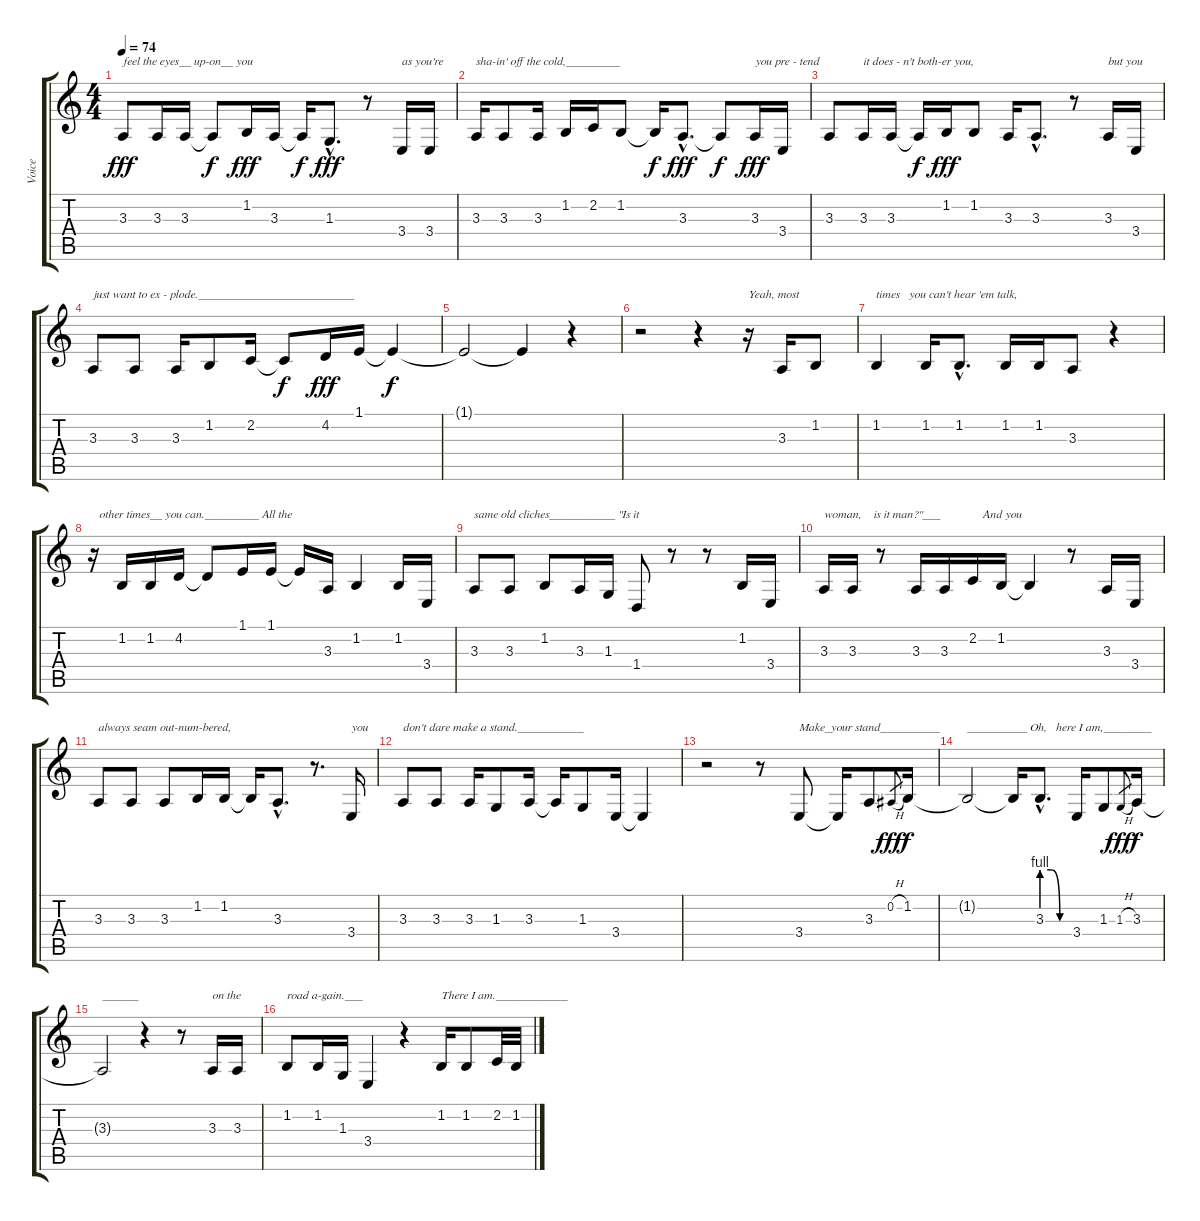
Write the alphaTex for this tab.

\track ("Voice" "Voice") {instrument lead6voice}
\staff {score tabs}
\tuning (Eb4 Bb3 Gb3 Db3 Ab2 Eb2) {hide}
\ts (4 4)
\tempo 74
\clef g2
\ks c
3.3.8{txt "feel the eyes__ up-on__ you" dy fff} 3.3.16 3.3.16 3.3{t}.8{dy f} 1.2.16{dy fff} 3.3.16 3.3{t}.16{dy f} 1.3{hac}.8{d dy fff} r.8 3.4.16{txt "as you're"} 3.4.16 |
3.3.16{txt "sha-in' off the cold,_________"} 3.3.8 3.3.16 1.2.16 2.2.16 1.2.8 1.2{t}.16{dy f} 3.3{hac}.8{d dy fff} 3.3{t}.8{dy f} 3.3.16{txt "you pre - tend" dy fff} 3.4.16 |
3.3.8 3.3.16{txt "it does - n't both-er you,"} 3.3.16 3.3{t}.16{dy f} 1.2.16{dy fff} 1.2.8 3.3.16 3.3{hac}.8{d} r.8 3.3.16{txt "but you"} 3.4.16 |
3.3.8{txt "just want to ex - plode.__________________________"} 3.3.8 3.3.16 1.2.8 2.2.16 2.2{t}.8{dy f} 4.2.16{dy fff} 1.1.16 1.1{t}.4{dy f} |
1.1{t}.2 1.1{t}.4 r.4 |
r.2 r.4 r.16{txt "Yeah, most"} 3.3.16 1.2.8 |
1.2.4{txt "times   you can't hear 'em talk,"} 1.2.16 1.2{hac}.8{d} 1.2.16 1.2.16 3.3.8 r.4 |
r.16{txt "  other times__ you can._________ All the"} 1.2.16 1.2.16 4.2.16 4.2{t}.8 1.1.16 1.1.16 1.1{t}.16 3.3.16 1.2.4 1.2.16 3.4.16 |
3.3.8{txt "same old cliches___________ \"Is it"} 3.3.8 1.2.8 3.3.16 1.3.16 1.4.8 r.8 r.8 1.2.16 3.4.16 |
3.3.16{txt "woman,    is it man?\"___              And you"} 3.3.16 r.8 3.3.16 3.3.16 2.2.16 1.2.16 1.2{t}.4 r.8 3.3.16 3.4.16 |
3.3.8{txt "always seam out-num-bered,"} 3.3.8 3.3.8 1.2.16 1.2.16 1.2{t}.16 3.3{hac}.8{d} r.8{d} 3.4.16{txt "you"} |
3.3.8{txt "don't dare make a stand.___________"} 3.3.8 3.3.16 1.3.8 3.3.16 3.3{t}.16 1.3.8 3.4.16 3.4{t}.4 |
r.2 r.8 3.4.8{txt "Make_your stand__________"} 3.4{t}.16 3.3.8 0.2{h}.8{gr dy fff} 1.2.16{dy f} |
1.2{t}.2{txt "__________ Oh,   here I am,________"} 1.2{t}.16 3.3{be (custom 0 4 20 4 40 0 60 0) hac}.8{d} 3.4.16 1.3.8 1.3{h}.8{gr dy fff} 3.3.16{dy f} |
3.3{t}.2{txt "______"} r.4 r.8 3.3.16{txt "on the"} 3.3.16 |
1.2.8{txt "road a-gain.___"} 1.2.16 1.3.16 3.4.4 r.4 1.2.16{txt "There I am.____________"} 1.2.8 2.2.32 1.2.32
